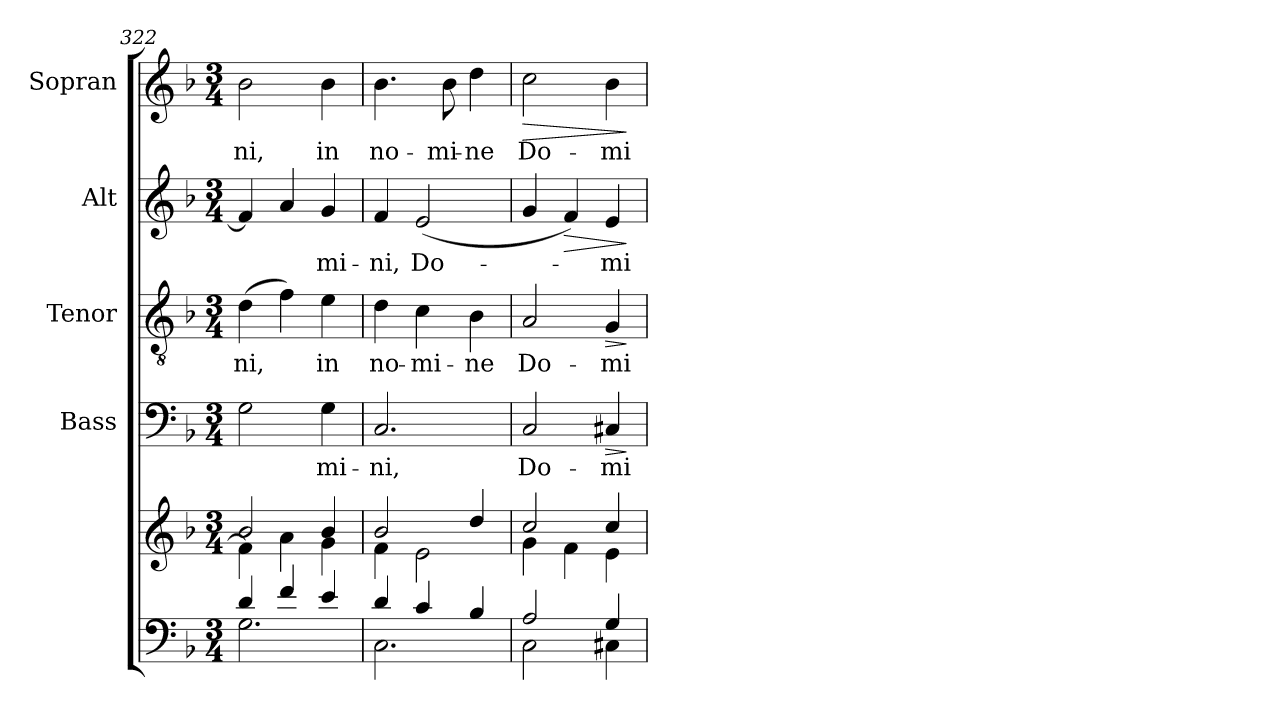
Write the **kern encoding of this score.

**kern	**kern	**kern	**text	**dynam	**kern	**text	**dynam	**kern	**text	**dynam	**kern	**text	**dynam
*part5	*part5	*part4	*part4	*part4	*part3	*part3	*part3	*part2	*part2	*part2	*part1	*part1	*part1
*staff6	*staff5	*staff4	*staff4	*staff4	*staff3	*staff3	*staff3	*staff2	*staff2	*staff2	*staff1	*staff1	*staff1
*	*	*I"Bass	*	*	*I"Tenor	*	*	*I"Alt	*	*	*I"Sopran	*	*
*	*	*I'B.	*	*	*I'T.	*	*	*I'A.	*	*	*I'S.	*	*
*clefF4	*clefG2	*clefF4	*	*	*clefGv2	*	*	*clefG2	*	*	*clefG2	*	*
*k[b-]	*k[b-]	*k[b-]	*	*	*k[b-]	*	*	*k[b-]	*	*	*k[b-]	*	*
*F:	*F:	*F:	*	*	*F:	*	*	*F:	*	*	*F:	*	*
*M3/4	*M3/4	*M3/4	*	*	*M3/4	*	*	*M3/4	*	*	*M3/4	*	*
=322	=322	=322	=322	=322	=322	=322	=322	=322	=322	=322	=322	=322	=322
*^	*^	*	*	*	*	*	*	*	*	*	*	*	*
!	!	!	!	!	!	!	!	!LO:LY:b	!	!	!	!	!	!LO:LY:b	!
4d/	2.G\	2b-/	4f\]	2G\	.	.	(>4d\	-ni,	.	4f/]	.	.	2b-\	-ni,	.
4f/	.	.	4a\	.	.	.	4f\)	.	.	4a/	.	.	.	.	.
!	!	!	!	!	!LO:LY:b	!	!	!LO:LY:b	!	!	!LO:LY:b	!	!	!LO:LY:b	!
4e/	.	4b-/	4g\	4G\	-mi-	.	4e\	in	.	4g/	-mi-	.	4b-\	in	.
=323	=323	=323	=323	=323	=323	=323	=323	=323	=323	=323	=323	=323	=323	=323	=323
!	!	!	!	!	!LO:LY:b	!	!	!LO:LY:b	!	!	!LO:LY:b	!	!	!LO:LY:b	!
4d/	2.C\	2b-/	4f\	2.C/	-ni,	.	4d\	no-	.	4f/	-ni,	.	4.b-\	no-	.
!	!	!	!	!	!	!	!	!LO:LY:b	!	!	!LO:LY:b	!	!	!	!
4c/	.	.	2e\	.	.	.	4c\	-mi-	.	(<2e/	Do-	.	.	.	.
!	!	!	!	!	!	!	!	!	!	!	!	!	!	!LO:LY:b	!
.	.	.	.	.	.	.	.	.	.	.	.	.	8b-\	-mi-	.
!	!	!	!	!	!	!	!	!LO:LY:b	!	!	!	!	!	!LO:LY:b	!
4B-/	.	4dd/	.	.	.	.	4B-\	-ne	.	.	.	.	4dd\	-ne	.
!!LO:LB:g=z
=324	=324	=324	=324	=324	=324	=324	=324	=324	=324	=324	=324	=324	=324	=324	=324
!	!	!	!	!	!LO:LY:b	!	!	!LO:LY:b	!	!	!	!	!	!LO:LY:b	!LO:HP:b
2A/	2C\	2cc/	4g\	2C/	Do-	.	2A/	Do-	.	4g/	.	.	2cc\	Do-	>
!	!	!	!	!	!	!	!	!	!	!	!	!LO:HP:b	!	!	!
.	.	.	4f\	.	.	.	.	.	.	4f/)	.	>	.	.	.
!	!	!	!	!	!LO:LY:b	!LO:HP:b	!	!LO:LY:b	!LO:HP:b	!	!LO:LY:b	!	!	!LO:LY:b	!
4G/	4C#X\	4cc/	4e\	4C#X/	-mi-	>	4G/	-mi-	>	4e/	-mi-	.	4b-\	-mi-	.
*v	*v	*	*	*	*	*	*	*	*	*	*	*	*	*	*
*	*v	*v	*	*	*	*	*	*	*	*	*	*	*	*
.	.	.	.	]	.	.	]	.	.	]	.	.	]
=	=	=	=	=	=	=	=	=	=	=	=	=	=
*-	*-	*-	*-	*-	*-	*-	*-	*-	*-	*-	*-	*-	*-
